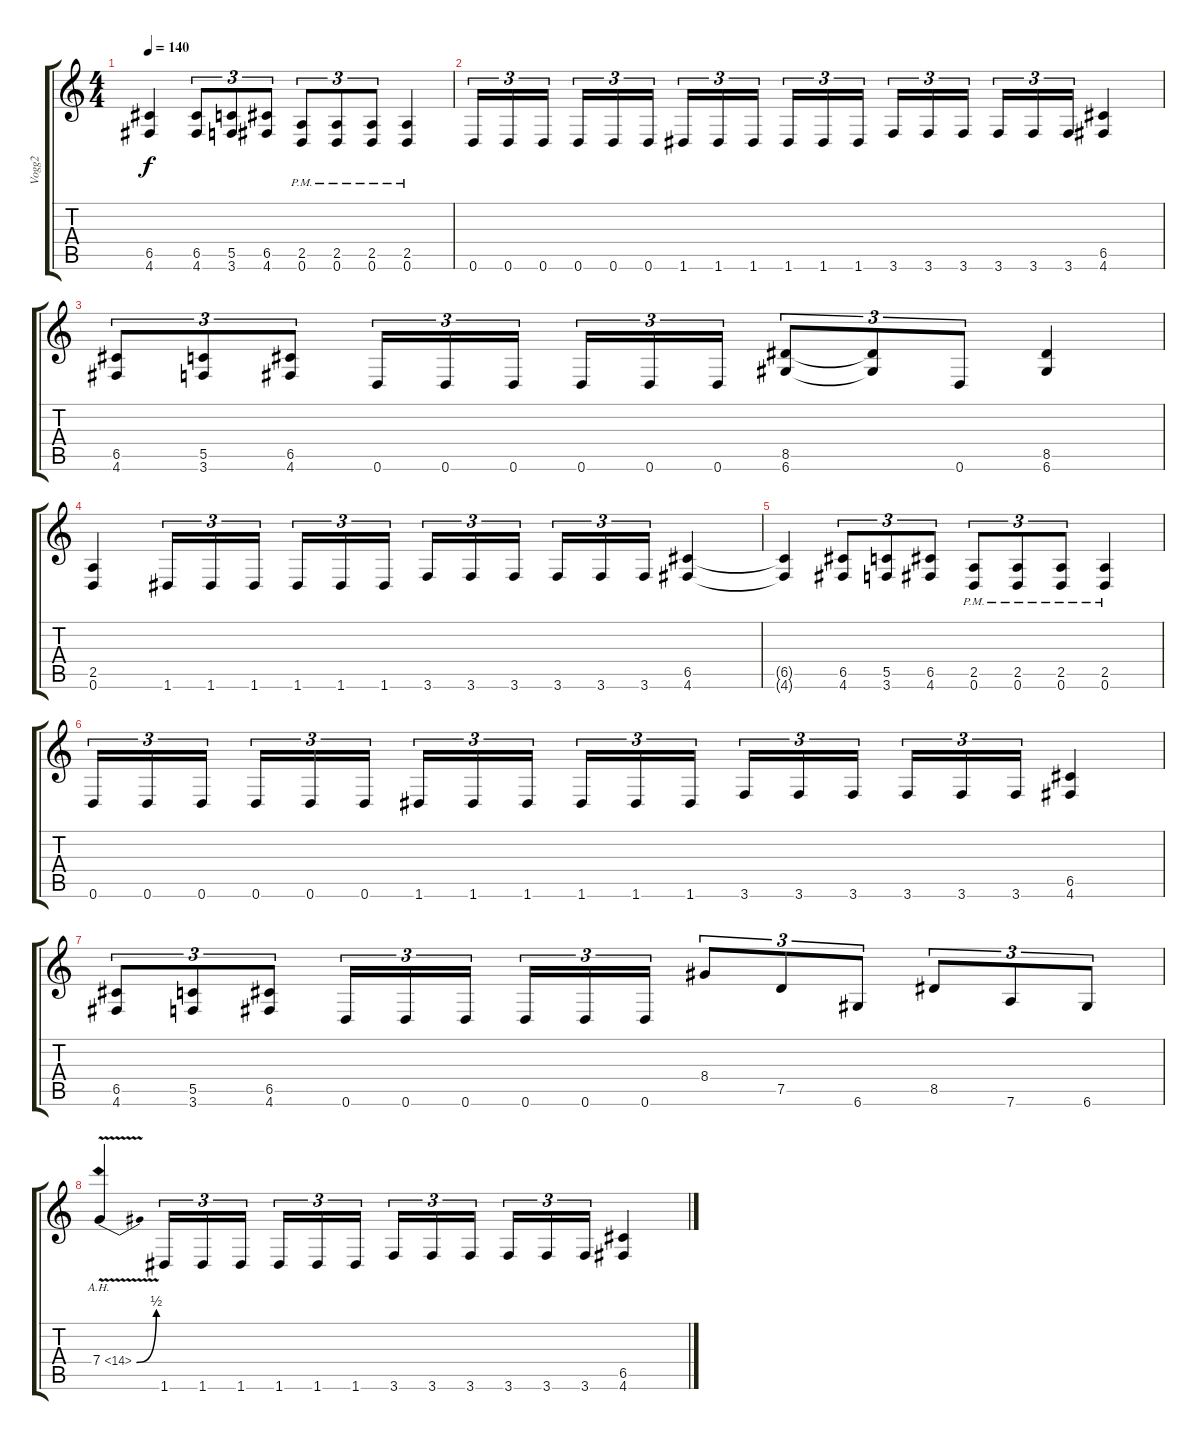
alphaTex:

\track ("Vogg2" "Vogg2") {instrument distortionguitar}
\staff {score tabs}
\tuning (D4 A3 F3 C3 G2 D2) {hide}
\ts (4 4)
\tempo 140
\clef g2
\ks c
(6.5{t} 4.6{t}).4{dy f} (6.5 4.6).8{tu (3 2)} (5.5 3.6).8{tu (3 2)} (6.5 4.6).8{tu (3 2)} (2.5{pm} 0.6{pm}).8{tu (3 2)} (2.5{pm} 0.6{pm}).8{tu (3 2)} (2.5{pm} 0.6{pm}).8{tu (3 2)} (2.5{pm} 0.6{pm}).4 |
0.6.16{tu (3 2)} 0.6.16{tu (3 2)} 0.6.16{tu (3 2)} 0.6.16{tu (3 2)} 0.6.16{tu (3 2)} 0.6.16{tu (3 2)} 1.6.16{tu (3 2)} 1.6.16{tu (3 2)} 1.6.16{tu (3 2)} 1.6.16{tu (3 2)} 1.6.16{tu (3 2)} 1.6.16{tu (3 2)} 3.6.16{tu (3 2)} 3.6.16{tu (3 2)} 3.6.16{tu (3 2)} 3.6.16{tu (3 2)} 3.6.16{tu (3 2)} 3.6.16{tu (3 2)} (6.5 4.6).4 |
(6.5 4.6).8{tu (3 2)} (5.5 3.6).8{tu (3 2)} (6.5 4.6).8{tu (3 2)} 0.6.16{tu (3 2)} 0.6.16{tu (3 2)} 0.6.16{tu (3 2)} 0.6.16{tu (3 2)} 0.6.16{tu (3 2)} 0.6.16{tu (3 2)} (8.5 6.6).8{tu (3 2)} (8.5{t} 6.6{t}).8{tu (3 2)} 0.6.8{tu (3 2)} (8.5 6.6).4 |
(2.5 0.6).4 1.6.16{tu (3 2)} 1.6.16{tu (3 2)} 1.6.16{tu (3 2)} 1.6.16{tu (3 2)} 1.6.16{tu (3 2)} 1.6.16{tu (3 2)} 3.6.16{tu (3 2)} 3.6.16{tu (3 2)} 3.6.16{tu (3 2)} 3.6.16{tu (3 2)} 3.6.16{tu (3 2)} 3.6.16{tu (3 2)} (6.5 4.6).4 |
(6.5{t} 4.6{t}).4 (6.5 4.6).8{tu (3 2)} (5.5 3.6).8{tu (3 2)} (6.5 4.6).8{tu (3 2)} (2.5{pm} 0.6{pm}).8{tu (3 2)} (2.5{pm} 0.6{pm}).8{tu (3 2)} (2.5{pm} 0.6{pm}).8{tu (3 2)} (2.5{pm} 0.6{pm}).4 |
0.6.16{tu (3 2)} 0.6.16{tu (3 2)} 0.6.16{tu (3 2)} 0.6.16{tu (3 2)} 0.6.16{tu (3 2)} 0.6.16{tu (3 2)} 1.6.16{tu (3 2)} 1.6.16{tu (3 2)} 1.6.16{tu (3 2)} 1.6.16{tu (3 2)} 1.6.16{tu (3 2)} 1.6.16{tu (3 2)} 3.6.16{tu (3 2)} 3.6.16{tu (3 2)} 3.6.16{tu (3 2)} 3.6.16{tu (3 2)} 3.6.16{tu (3 2)} 3.6.16{tu (3 2)} (6.5 4.6).4 |
(6.5 4.6).8{tu (3 2)} (5.5 3.6).8{tu (3 2)} (6.5 4.6).8{tu (3 2)} 0.6.16{tu (3 2)} 0.6.16{tu (3 2)} 0.6.16{tu (3 2)} 0.6.16{tu (3 2)} 0.6.16{tu (3 2)} 0.6.16{tu (3 2)} 8.4.8{tu (3 2)} 7.5.8{tu (3 2)} 6.6.8{tu (3 2)} 8.5.8{tu (3 2)} 7.6.8{tu (3 2)} 6.6.8{tu (3 2)} |
7.4{be (bend 0 0 60 2) ah 7 v}.4 1.6.16{tu (3 2)} 1.6.16{tu (3 2)} 1.6.16{tu (3 2)} 1.6.16{tu (3 2)} 1.6.16{tu (3 2)} 1.6.16{tu (3 2)} 3.6.16{tu (3 2)} 3.6.16{tu (3 2)} 3.6.16{tu (3 2)} 3.6.16{tu (3 2)} 3.6.16{tu (3 2)} 3.6.16{tu (3 2)} (6.5 4.6).4
